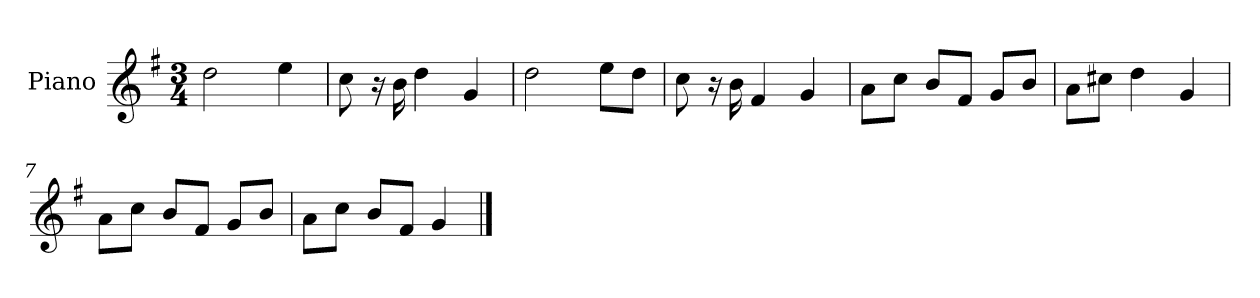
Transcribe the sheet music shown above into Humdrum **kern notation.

**kern
*part1
*staff1
*I"Piano
*I'P-no
*clefG2
*k[f#]
*M3/4
*MM182
=1
2dd\
4ee\
=2
8cc\
16r
16b\
4dd\
4g/
=3
2dd\
8ee\L
8dd\J
=4
8cc\
16r
16b\
4f#/
4g/
=5
8a\L
8cc\J
8b/L
8f#/J
8g/L
8b/J
=6
8a\L
8cc#X\J
4dd\
4g/
=7
8a\L
8cc\J
8b/L
8f#/J
8g/L
8b/J
=8
8a\L
8cc\J
8b/L
8f#/J
4g/
==
*-
